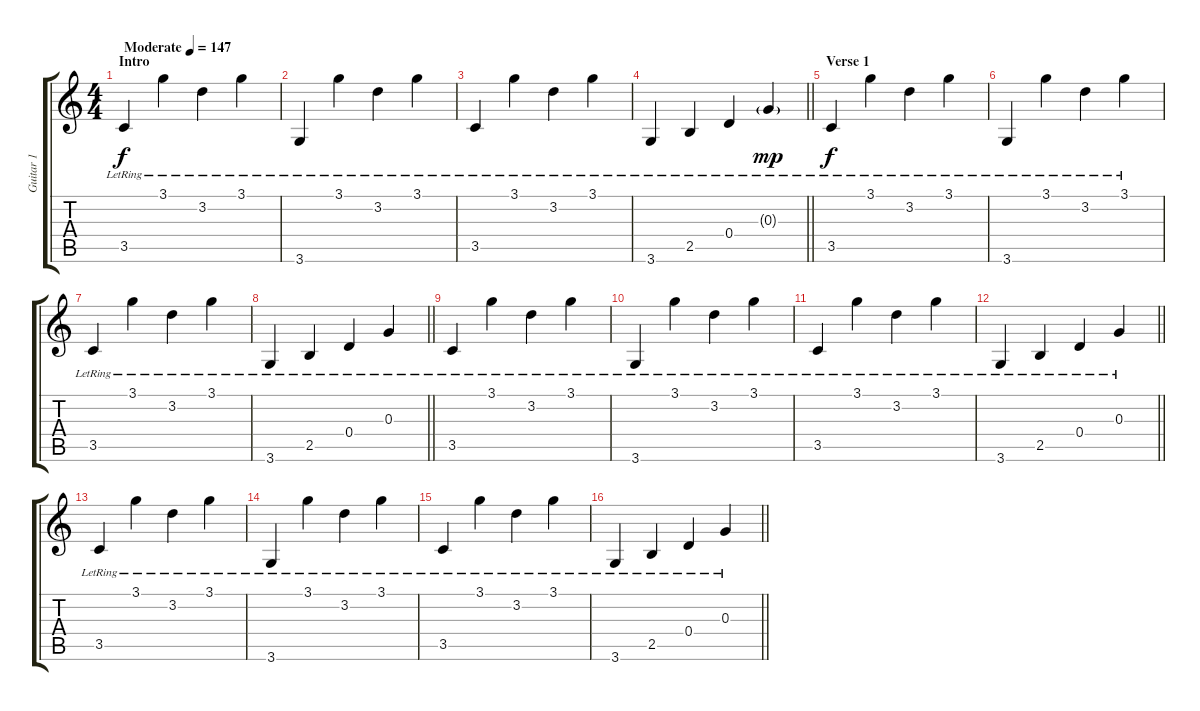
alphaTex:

\track ("Guitar 1" "Guitar 1") {instrument acousticguitarsteel}
\staff {score tabs}
\tuning (E4 B3 G3 D3 A2 E2) {hide}
\ts (4 4)
\section ("" "Intro")
\tempo (147 "Moderate")
\clef g2
\ks c
3.5{lr}.4{dy f instrument acousticguitarsteel} 3.1{lr}.4 3.2{lr}.4 3.1{lr}.4 |
3.6{lr}.4 3.1{lr}.4 3.2{lr}.4 3.1{lr}.4 |
3.5{lr}.4 3.1{lr}.4 3.2{lr}.4 3.1{lr}.4 |
\barLineRight lightlight
3.6{lr}.4 2.5{lr}.4 0.4{lr}.4 0.3{g lr}.4{dy mp} |
\section ("" "Verse 1")
3.5{lr}.4{dy f} 3.1{lr}.4 3.2{lr}.4 3.1{lr}.4 |
3.6{lr}.4 3.1{lr}.4 3.2{lr}.4 3.1{lr}.4 |
3.5{lr}.4 3.1{lr}.4 3.2{lr}.4 3.1{lr}.4 |
\barLineRight lightlight
3.6{lr}.4 2.5{lr}.4 0.4{lr}.4 0.3{lr}.4 |
3.5{lr}.4 3.1{lr}.4 3.2{lr}.4 3.1{lr}.4 |
3.6{lr}.4 3.1{lr}.4 3.2{lr}.4 3.1{lr}.4 |
3.5{lr}.4 3.1{lr}.4 3.2{lr}.4 3.1{lr}.4 |
\barLineRight lightlight
3.6{lr}.4 2.5{lr}.4 0.4{lr}.4 0.3{lr}.4 |
3.5{lr}.4 3.1{lr}.4 3.2{lr}.4 3.1{lr}.4 |
3.6{lr}.4 3.1{lr}.4 3.2{lr}.4 3.1{lr}.4 |
3.5{lr}.4 3.1{lr}.4 3.2{lr}.4 3.1{lr}.4 |
\barLineRight lightlight
3.6{lr}.4 2.5{lr}.4 0.4{lr}.4 0.3{lr}.4
